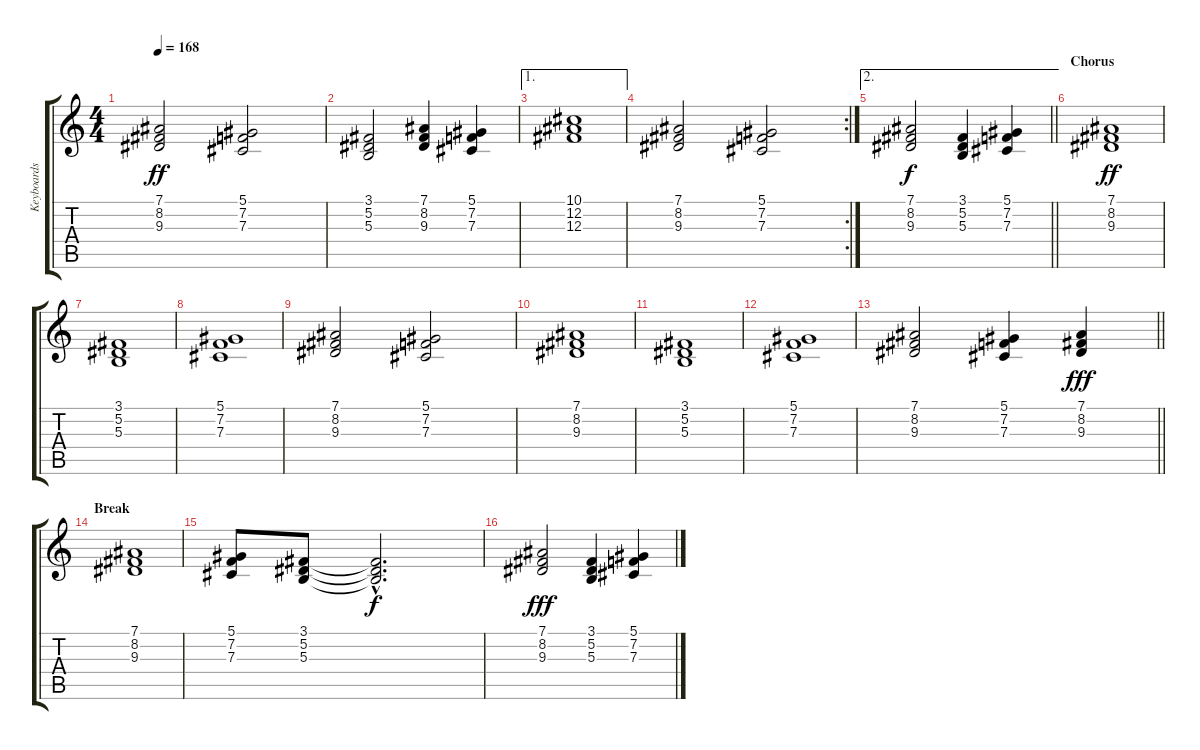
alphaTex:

\track ("Keyboards" "Keyboards") {instrument stringensemble1}
\staff {score tabs}
\tuning (Eb4 Bb3 Gb3 Db3 Ab2 Eb2) {hide}
\ts (4 4)
\tempo 168
\clef g2
\ks c
(7.1 8.2 9.3).2{dy ff} (5.1 7.2 7.3).2 |
(3.1 5.2 5.3).2 (7.1 8.2 9.3).4 (5.1 7.2 7.3).4 |
\ae 1
(10.1 12.2 12.3).1 |
\rc 2
(7.1 8.2 9.3).2 (5.1 7.2 7.3).2 |
\ae 2
\barLineRight lightlight
(7.1 8.2 9.3).2{dy f} (3.1 5.2 5.3).4 (5.1 7.2 7.3).4 |
\section ("" "Chorus")
(7.1 8.2 9.3).1{dy ff} |
(3.1 5.2 5.3).1 |
(5.1 7.2 7.3).1 |
(7.1 8.2 9.3).2 (5.1 7.2 7.3).2 |
(7.1 8.2 9.3).1 |
(3.1 5.2 5.3).1 |
(5.1 7.2 7.3).1 |
\barLineRight lightlight
(7.1 8.2 9.3).2 (5.1 7.2 7.3).4 (7.1 8.2 9.3).4{dy fff} |
\section ("" "Break")
(7.1 8.2 9.3).1 |
(5.1 7.2 7.3).8 (3.1 5.2 5.3).8 (3.1{hac t} 5.2{hac t} 5.3{hac t}).2{d dy f} |
(7.1 8.2 9.3).2{dy fff} (3.1 5.2 5.3).4 (5.1 7.2 7.3).4
